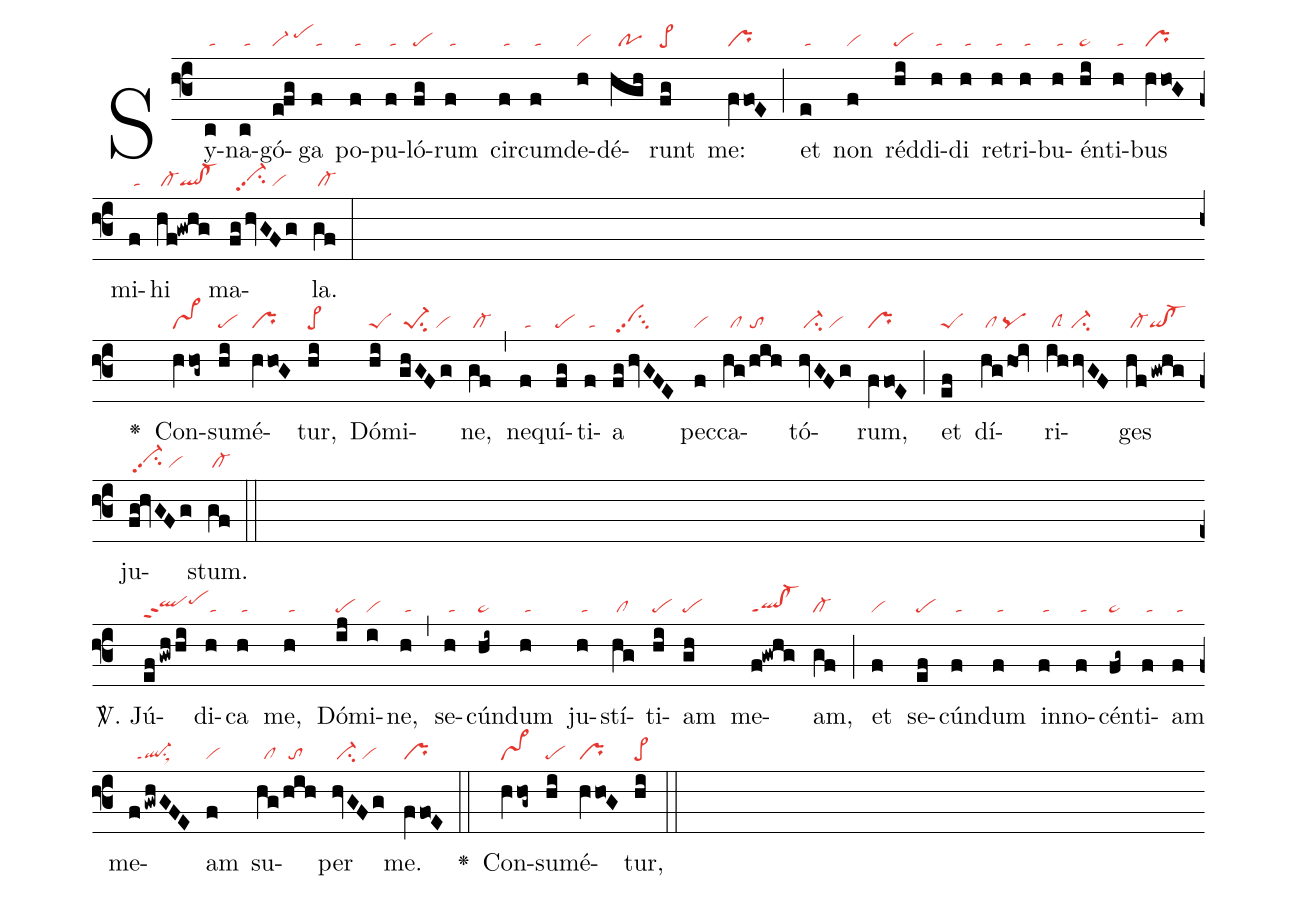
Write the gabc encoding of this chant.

nabc-lines: 1;
%%
(f3)Sy(c|/ta)na(c|/ta)gó(e!fg|vi-/pehi)ga(f|/ta) po(f|/ta)pu(f|/ta)ló(fg|pe)rum(f|/ta) cir(f|/ta)cum(f|/ta)de(h|vi)dé(hgh|//po)runt(fg|pe>) me:(fVfo!E|pr) (;)
et(e|/ta) non(f|vi) réd(hi|pe)di(h|/ta)di(h|/ta) re(h|/ta)tri(h|/ta)bu(h|/ta)én(hi|pe~)ti(h|/ta)bus(hVho!G|pr) mi(f|/ta)hi(hf!gwhg|/cl-ql!cl-) ma(fghvGFg|//vi-hhpp2su2/vi)la.(gf|/cl-) (:Z)

<v>\greheightstar</v>() Con(hVhog~|vs>)su(hi|pe)mé(hVho!G|pr)tur,(hi|pe>) Dó(hi|peS)mi(ghGFg|/pe-1su2/vi)ne,(gf|/cl-) (,)
ne(f|/ta)quí(fg|pe)ti(f|/ta)a(fghvGFE|/vihhpp2su3) pec(f|vi)ca(hg/hih|//cl//to)tó(hvGFg|/ci-/vi)rum,(fVfo!E|pr) (;)
et(ef|peS) dí(hg/hoi|/cl/pq)ri(ihhvGF|/clS//ci-)ges(hf/gwhg|/cl-qi!cl-) ju(fg!hvGFg|/vi-hhpp2su2/vi)stum.(gf|/cl-) (::Z)


<sp>V/</sp>. Jú(efgwh/hi|qlhhppt2pehi)di(h|/ta)ca(h|/ta) me,(h|/ta) Dó(ij|pe)mi(i|vi)ne,(h|/ta) (,)
se(h|/ta)cún(hi~|pe~)dum(h|/ta) ju(h|/ta)stí(hg|/cl)ti(hi|pe)am(gh|pe) me(f!gwhg|ql!cl-ppt1)am,(gf|cl-) (;)
et(f|vi) se(ef|pe)cún(f|/ta)dum(f|/ta) in(f|/ta)no(f|/ta)cén(fg~|pe~)ti(f|/ta)am(f|/ta) me(fgwhGFE|//ql-ppt1su1sux1)am(f|vi) su(hg/hih|//cl///to)per(hvGFg|/ci-/vi) me.(fVfo!E|pr) (::)

<v>\greheightstar</v>() Con(hVhog~|vs>)su(hi|pe)mé(hVho!G|pr)tur,(hi|pe>) (::)
